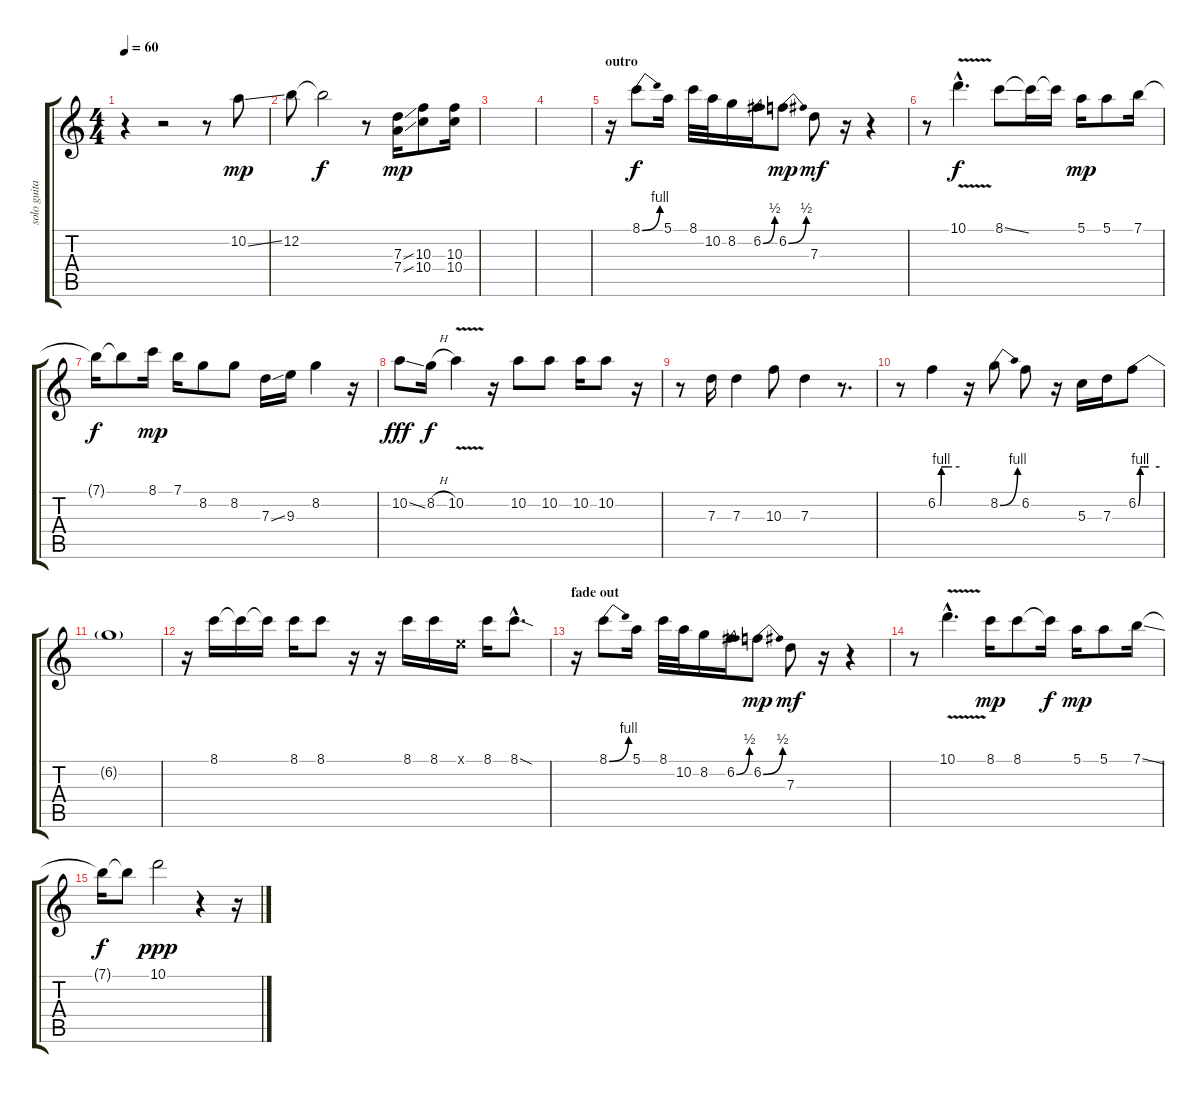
\track ("solo guitar" "solo guita") {instrument acousticguitarsteel}
\staff {score tabs}
\tuning (E4 B3 G3 D3 A2 E2) {hide}
\ts (4 4)
\tempo 60
\clef g2
\ks c
r.4{dy mp} r.2 r.8 10.2{ss}.8 |
12.2.8 12.2{t}.2{dy f} r.8 (7.3{ss} 7.4{ss}).16{dy mp} (10.3 10.4).8 (10.3 10.4).16 |
|
|
\section ("" "outro")
r.16 8.1{be (bend 0 0 60 4)}.8{dy f} 5.1.16 8.1.32 10.2.32 8.2.16 6.2{be (bend 0 0 60 2)}.16 6.2{be (bend 0 0 60 2)}.8{dy mp} 7.3.8{dy mf} r.16 r.4 |
r.8 10.1{v hac}.4{d dy f} 8.1{ss}.8 8.1{t}.16 8.1{t}.16 5.1.16{dy mp} 5.1.8 7.1.16 |
7.1{t}.16{dy f} 7.1{t}.8 8.1.16{dy mp} 7.1.16 8.2.8 8.2.8 7.3{ss}.16 9.3.16 8.2.4 r.16 |
10.2{ss}.8{dy fff} 8.2{h}.16{dy f} 10.2{v}.4 r.16 10.2.8 10.2.8 10.2.16 10.2.8 r.16 |
r.8 7.3.16 7.3.4 10.3.8 7.3.4 r.8{d} |
r.8 6.2{be (custom 0 0 6 0 10 4 20 4 30 4 60 4)}.4 r.16 8.2{be (bend 0 0 60 4)}.8 6.2.8 r.16 5.3.16 7.3.16 6.2{be (custom 0 0 6 4 15 4 30 4 60 4)}.8 |
6.2{t}.1 |
r.16 8.1.16 8.1{t}.16 8.1{t}.16 8.1.16 8.1.8 r.16 r.16 8.1.16 8.1.16 0.1{x}.16 8.1.16 8.1{sod hac}.8{d} |
\section ("" "fade out")
r.16 8.1{be (bend 0 0 60 4)}.8 5.1.16 8.1.32 10.2.32 8.2.16 6.2{be (bend 0 0 60 2)}.16 6.2{be (bend 0 0 60 2)}.8{dy mp} 7.3.8{dy mf} r.16 r.4 |
r.8 10.1{v hac}.4{d} 8.1.16{dy mp} 8.1.8 8.1{t}.16{dy f} 5.1.16{dy mp} 5.1.8 7.1{ss}.16 |
7.1{t}.16{dy f} 7.1{t}.8 10.1.2{dy ppp} r.4 r.16
